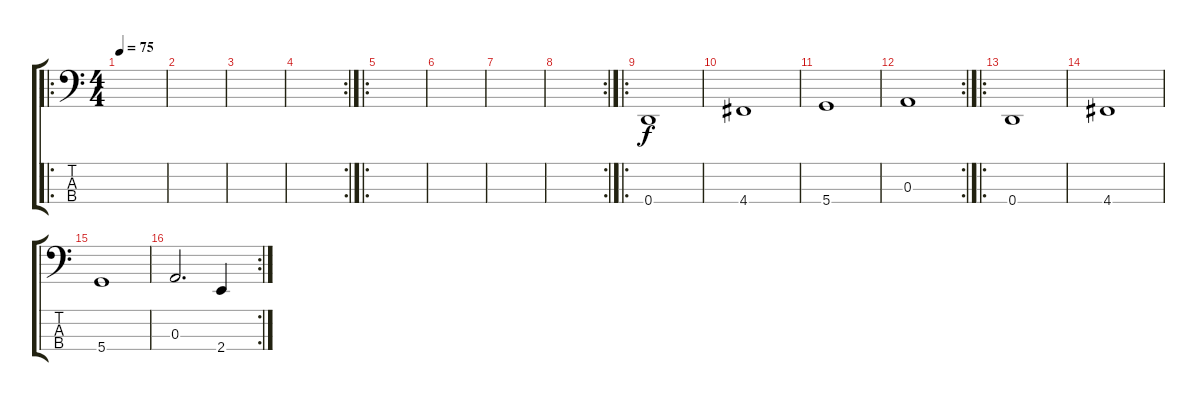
\track "" {instrument synthbass2}
\staff {score tabs}
\tuning (G2 D2 A1 D1) {hide}
\ro
\ts (4 4)
\tempo 75
\clef f4
\ks c
|
|
|
\rc 2
|
\ro
|
|
|
\rc 2
|
\ro
0.4.1 |
4.4.1 |
5.4.1 |
\rc 2
0.3.1 |
\ro
0.4.1 |
4.4.1 |
5.4.1 |
\rc 2
0.3.2{d} 2.4.4
